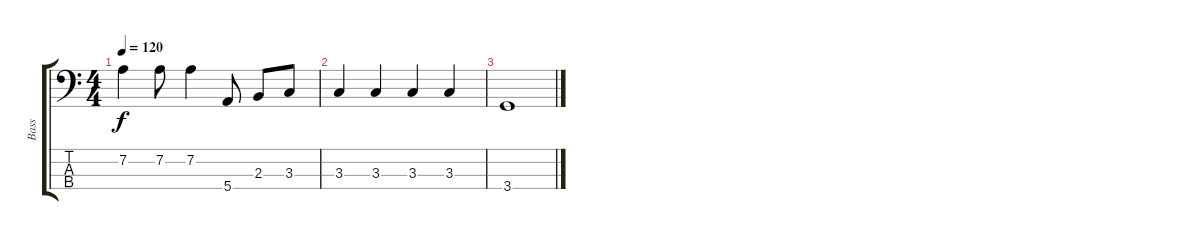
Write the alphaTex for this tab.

\track ("Bass" "Bass") {instrument electricbassfinger}
\staff {score tabs}
\tuning (G2 D2 A1 E1) {hide}
\ts (4 4)
\tempo 120
\clef f4
\ks c
7.2.4{dy f} 7.2.8 7.2.4 5.4.8 2.3.8 3.3.8 |
3.3.4 3.3.4 3.3.4 3.3.4 |
3.4.1
